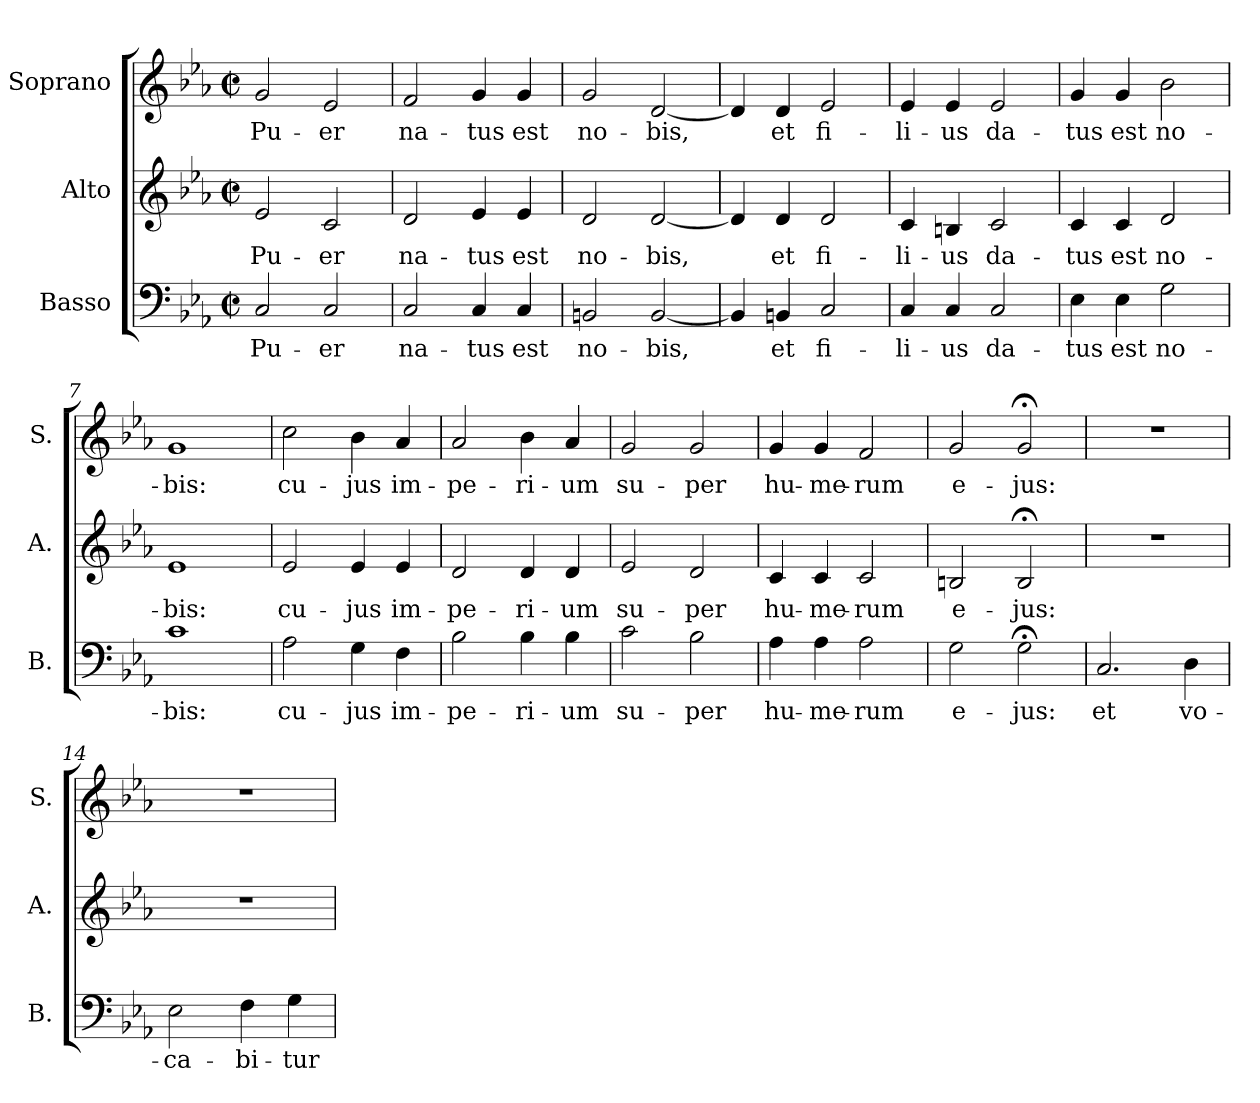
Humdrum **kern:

**kern	**text	**kern	**text	**kern	**text
*part3	*part3	*part2	*part2	*part1	*part1
*staff3	*staff3	*staff2	*staff2	*staff1	*staff1
*I"Basso	*	*I"Alto	*	*I"Soprano	*
*I'B.	*	*I'A.	*	*I'S.	*
!!LO:PB:g=z
*stria5	*	*stria5	*	*stria5	*
*clefF4	*	*clefG2	*	*clefG2	*
*k[b-e-a-]	*	*k[b-e-a-]	*	*k[b-e-a-]	*
*E-:	*	*E-:	*	*E-:	*
*M2/2	*	*M2/2	*	*M2/2	*
*met(c|)	*	*met(c|)	*	*met(c|)	*
=1	=1	=1	=1	=1	=1
!	!LO:LY:b:cj	!	!LO:LY:b:cj	!	!LO:LY:b:cj
2C/	Pu-	2e-/	Pu-	2g/	Pu-
!	!LO:LY:b:cj	!	!LO:LY:b:cj	!	!LO:LY:b:cj
2C/	-er	2c/	-er	2e-/	-er
=2	=2	=2	=2	=2	=2
!	!LO:LY:b:cj	!	!LO:LY:b:cj	!	!LO:LY:b:cj
2C/	na-	2d/	na-	2f/	na-
!	!LO:LY:b:cj	!	!LO:LY:b:cj	!	!LO:LY:b:cj
4C/	-tus	4e-/	-tus	4g/	-tus
!	!LO:LY:b:cj	!	!LO:LY:b:cj	!	!LO:LY:b:cj
4C/	est	4e-/	est	4g/	est
=3	=3	=3	=3	=3	=3
!	!LO:LY:b:cj	!	!LO:LY:b:cj	!	!LO:LY:b:cj
2BBn/	no-	2d/	no-	2g/	no-
!	!LO:LY:b:cj	!	!LO:LY:b:cj	!	!LO:LY:b:cj
[<2BB/	-bis,	[<2d/	-bis,	[<2d/	-bis,
=4	=4	=4	=4	=4	=4
!	!LO:LY:b:cj	!	!LO:LY:b:cj	!	!LO:LY:b:cj
4BB/]	.	4d/]	.	4d/]	.
!	!LO:LY:b:cj	!	!LO:LY:b:cj	!	!LO:LY:b:cj
4BBn/	et	4d/	et	4d/	et
!	!LO:LY:b:cj	!	!LO:LY:b:cj	!	!LO:LY:b:cj
2C/	fi-	2d/	fi-	2e-/	fi-
=5	=5	=5	=5	=5	=5
!	!LO:LY:b:cj	!	!LO:LY:b:cj	!	!LO:LY:b:cj
4C/	-li-	4c/	-li-	4e-/	-li-
!	!LO:LY:b:cj	!	!LO:LY:b:cj	!	!LO:LY:b:cj
4C/	-us	4Bn/	-us	4e-/	-us
!	!LO:LY:b:cj	!	!LO:LY:b:cj	!	!LO:LY:b:cj
2C/	da-	2c/	da-	2e-/	da-
!!LO:LB:g=z
=6	=6	=6	=6	=6	=6
!	!LO:LY:b:cj	!	!LO:LY:b:cj	!	!LO:LY:b:cj
4E-\	-tus	4c/	-tus	4g/	-tus
!	!LO:LY:b:cj	!	!LO:LY:b:cj	!	!LO:LY:b:cj
4E-\	est	4c/	est	4g/	est
!	!LO:LY:b:cj	!	!LO:LY:b:cj	!	!LO:LY:b:cj
2G\	no-	2d/	no-	2b-\	no-
=7	=7	=7	=7	=7	=7
!	!LO:LY:b:cj	!	!LO:LY:b:cj	!	!LO:LY:b:cj
1c	-bis:	1e-	-bis:	1g	-bis:
=8	=8	=8	=8	=8	=8
!	!LO:LY:b:cj	!	!LO:LY:b:cj	!	!LO:LY:b:cj
2A-\	cu-	2e-/	cu-	2cc\	cu-
!	!LO:LY:b:cj	!	!LO:LY:b:cj	!	!LO:LY:b:cj
4G\	-jus	4e-/	-jus	4b-\	-jus
!	!LO:LY:b:cj	!	!LO:LY:b:cj	!	!LO:LY:b:cj
4F\	im-	4e-/	im-	4a-/	im-
=9	=9	=9	=9	=9	=9
!	!LO:LY:b:cj	!	!LO:LY:b:cj	!	!LO:LY:b:cj
2B-\	-pe-	2d/	-pe-	2a-/	-pe-
!	!LO:LY:b:cj	!	!LO:LY:b:cj	!	!LO:LY:b:cj
4B-\	-ri-	4d/	-ri-	4b-\	-ri-
!	!LO:LY:b:cj	!	!LO:LY:b:cj	!	!LO:LY:b:cj
4B-\	-um	4d/	-um	4a-/	-um
=10	=10	=10	=10	=10	=10
!	!LO:LY:b:cj	!	!LO:LY:b:cj	!	!LO:LY:b:cj
2c\	su-	2e-/	su-	2g/	su-
!	!LO:LY:b:cj	!	!LO:LY:b:cj	!	!LO:LY:b:cj
2B-\	-per	2d/	-per	2g/	-per
!!LO:LB:g=z
=11	=11	=11	=11	=11	=11
!	!LO:LY:b:cj	!	!LO:LY:b:cj	!	!LO:LY:b:cj
4A-\	hu-	4c/	hu-	4g/	hu-
!	!LO:LY:b:cj	!	!LO:LY:b:cj	!	!LO:LY:b:cj
4A-\	-me-	4c/	-me-	4g/	-me-
!	!LO:LY:b:cj	!	!LO:LY:b:cj	!	!LO:LY:b:cj
2A-\	-rum	2c/	-rum	2f/	-rum
=12	=12	=12	=12	=12	=12
!	!LO:LY:b:cj	!	!LO:LY:b:cj	!	!LO:LY:b:cj
2G\	e-	2Bn/	e-	2g/	e-
!	!LO:LY:b:cj	!	!LO:LY:b:cj	!	!LO:LY:b:cj
2G;<\	-jus:	2B;</	-jus:	2g;</	-jus:
=13	=13	=13	=13	=13	=13
!	!LO:LY:b:cj	!	!	!	!
2.C/	et	1r	.	1r	.
!	!LO:LY:b:cj	!	!	!	!
4D\	vo-	.	.	.	.
=14	=14	=14	=14	=14	=14
!	!LO:LY:b:cj	!	!	!	!
2E-\	-ca-	1r	.	1r	.
!	!LO:LY:b:cj	!	!	!	!
4F\	-bi-	.	.	.	.
!	!LO:LY:b:cj	!	!	!	!
4G\	-tur	.	.	.	.
=	=	=	=	=	=
*-	*-	*-	*-	*-	*-
